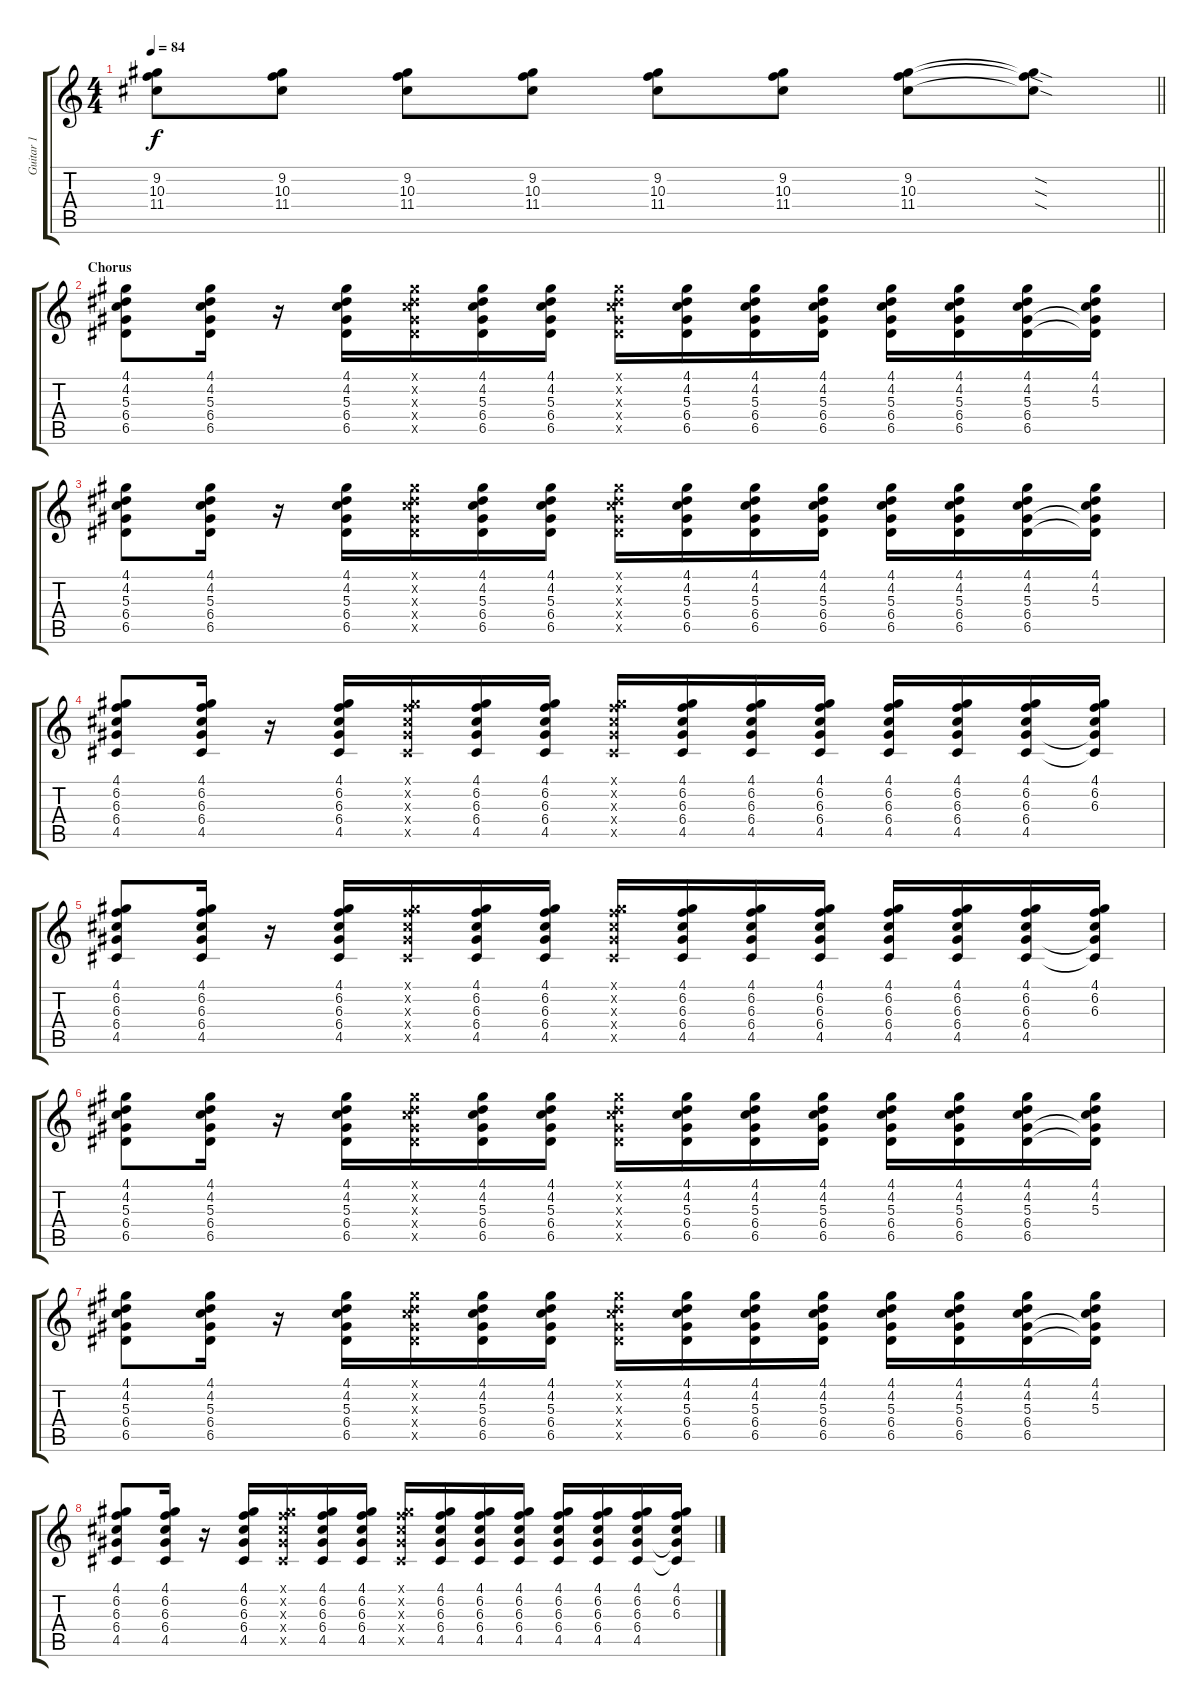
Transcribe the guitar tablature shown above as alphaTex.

\track ("Guitar 1" "Guitar 1") {instrument overdrivenguitar}
\staff {score tabs}
\tuning (E4 B3 G3 D3 A2 E2) {hide}
\ts (4 4)
\tempo 84
\clef g2
\barLineRight lightlight
\ks c
(9.2 10.3 11.4).8{dy f} (9.2 10.3 11.4).8 (9.2 10.3 11.4).8 (9.2 10.3 11.4).8 (9.2 10.3 11.4).8 (9.2 10.3 11.4).8 (9.2 10.3 11.4).8 (9.2{sod t} 10.3{sod t} 11.4{sod t}).8 |
\section ("" "Chorus")
(4.1 4.2 5.3 6.4 6.5).8 (4.1 4.2 5.3 6.4 6.5).16 r.16 (4.1 4.2 5.3 6.4 6.5).16 (4.1{x} 4.2{x} 5.3{x} 6.4{x} 6.5{x}).16 (4.1 4.2 5.3 6.4 6.5).16 (4.1 4.2 5.3 6.4 6.5).16 (4.1{x} 4.2{x} 5.3{x} 6.4{x} 6.5{x}).16 (4.1 4.2 5.3 6.4 6.5).16 (4.1 4.2 5.3 6.4 6.5).16 (4.1 4.2 5.3 6.4 6.5).16 (4.1 4.2 5.3 6.4 6.5).16 (4.1 4.2 5.3 6.4 6.5).16 (4.1 4.2 5.3 6.4 6.5).16 (4.1 4.2 5.3 6.4{t} 6.5{t}).16 |
(4.1 4.2 5.3 6.4 6.5).8 (4.1 4.2 5.3 6.4 6.5).16 r.16 (4.1 4.2 5.3 6.4 6.5).16 (4.1{x} 4.2{x} 5.3{x} 6.4{x} 6.5{x}).16 (4.1 4.2 5.3 6.4 6.5).16 (4.1 4.2 5.3 6.4 6.5).16 (4.1{x} 4.2{x} 5.3{x} 6.4{x} 6.5{x}).16 (4.1 4.2 5.3 6.4 6.5).16 (4.1 4.2 5.3 6.4 6.5).16 (4.1 4.2 5.3 6.4 6.5).16 (4.1 4.2 5.3 6.4 6.5).16 (4.1 4.2 5.3 6.4 6.5).16 (4.1 4.2 5.3 6.4 6.5).16 (4.1 4.2 5.3 6.4{t} 6.5{t}).16 |
(4.1 6.2 6.3 6.4 4.5).8 (4.1 6.2 6.3 6.4 4.5).16 r.16 (4.1 6.2 6.3 6.4 4.5).16 (4.1{x} 6.2{x} 6.3{x} 6.4{x} 4.5{x}).16 (4.1 6.2 6.3 6.4 4.5).16 (4.1 6.2 6.3 6.4 4.5).16 (4.1{x} 6.2{x} 6.3{x} 6.4{x} 4.5{x}).16 (4.1 6.2 6.3 6.4 4.5).16 (4.1 6.2 6.3 6.4 4.5).16 (4.1 6.2 6.3 6.4 4.5).16 (4.1 6.2 6.3 6.4 4.5).16 (4.1 6.2 6.3 6.4 4.5).16 (4.1 6.2 6.3 6.4 4.5).16 (4.1 6.2 6.3 6.4{t} 4.5{t}).16 |
(4.1 6.2 6.3 6.4 4.5).8 (4.1 6.2 6.3 6.4 4.5).16 r.16 (4.1 6.2 6.3 6.4 4.5).16 (4.1{x} 6.2{x} 6.3{x} 6.4{x} 4.5{x}).16 (4.1 6.2 6.3 6.4 4.5).16 (4.1 6.2 6.3 6.4 4.5).16 (4.1{x} 6.2{x} 6.3{x} 6.4{x} 4.5{x}).16 (4.1 6.2 6.3 6.4 4.5).16 (4.1 6.2 6.3 6.4 4.5).16 (4.1 6.2 6.3 6.4 4.5).16 (4.1 6.2 6.3 6.4 4.5).16 (4.1 6.2 6.3 6.4 4.5).16 (4.1 6.2 6.3 6.4 4.5).16 (4.1 6.2 6.3 6.4{t} 4.5{t}).16 |
(4.1 4.2 5.3 6.4 6.5).8 (4.1 4.2 5.3 6.4 6.5).16 r.16 (4.1 4.2 5.3 6.4 6.5).16 (4.1{x} 4.2{x} 5.3{x} 6.4{x} 6.5{x}).16 (4.1 4.2 5.3 6.4 6.5).16 (4.1 4.2 5.3 6.4 6.5).16 (4.1{x} 4.2{x} 5.3{x} 6.4{x} 6.5{x}).16 (4.1 4.2 5.3 6.4 6.5).16 (4.1 4.2 5.3 6.4 6.5).16 (4.1 4.2 5.3 6.4 6.5).16 (4.1 4.2 5.3 6.4 6.5).16 (4.1 4.2 5.3 6.4 6.5).16 (4.1 4.2 5.3 6.4 6.5).16 (4.1 4.2 5.3 6.4{t} 6.5{t}).16 |
(4.1 4.2 5.3 6.4 6.5).8 (4.1 4.2 5.3 6.4 6.5).16 r.16 (4.1 4.2 5.3 6.4 6.5).16 (4.1{x} 4.2{x} 5.3{x} 6.4{x} 6.5{x}).16 (4.1 4.2 5.3 6.4 6.5).16 (4.1 4.2 5.3 6.4 6.5).16 (4.1{x} 4.2{x} 5.3{x} 6.4{x} 6.5{x}).16 (4.1 4.2 5.3 6.4 6.5).16 (4.1 4.2 5.3 6.4 6.5).16 (4.1 4.2 5.3 6.4 6.5).16 (4.1 4.2 5.3 6.4 6.5).16 (4.1 4.2 5.3 6.4 6.5).16 (4.1 4.2 5.3 6.4 6.5).16 (4.1 4.2 5.3 6.4{t} 6.5{t}).16 |
(4.1 6.2 6.3 6.4 4.5).8 (4.1 6.2 6.3 6.4 4.5).16 r.16 (4.1 6.2 6.3 6.4 4.5).16 (4.1{x} 6.2{x} 6.3{x} 6.4{x} 4.5{x}).16 (4.1 6.2 6.3 6.4 4.5).16 (4.1 6.2 6.3 6.4 4.5).16 (4.1{x} 6.2{x} 6.3{x} 6.4{x} 4.5{x}).16 (4.1 6.2 6.3 6.4 4.5).16 (4.1 6.2 6.3 6.4 4.5).16 (4.1 6.2 6.3 6.4 4.5).16 (4.1 6.2 6.3 6.4 4.5).16 (4.1 6.2 6.3 6.4 4.5).16 (4.1 6.2 6.3 6.4 4.5).16 (4.1 6.2 6.3 6.4{t} 4.5{t}).16
